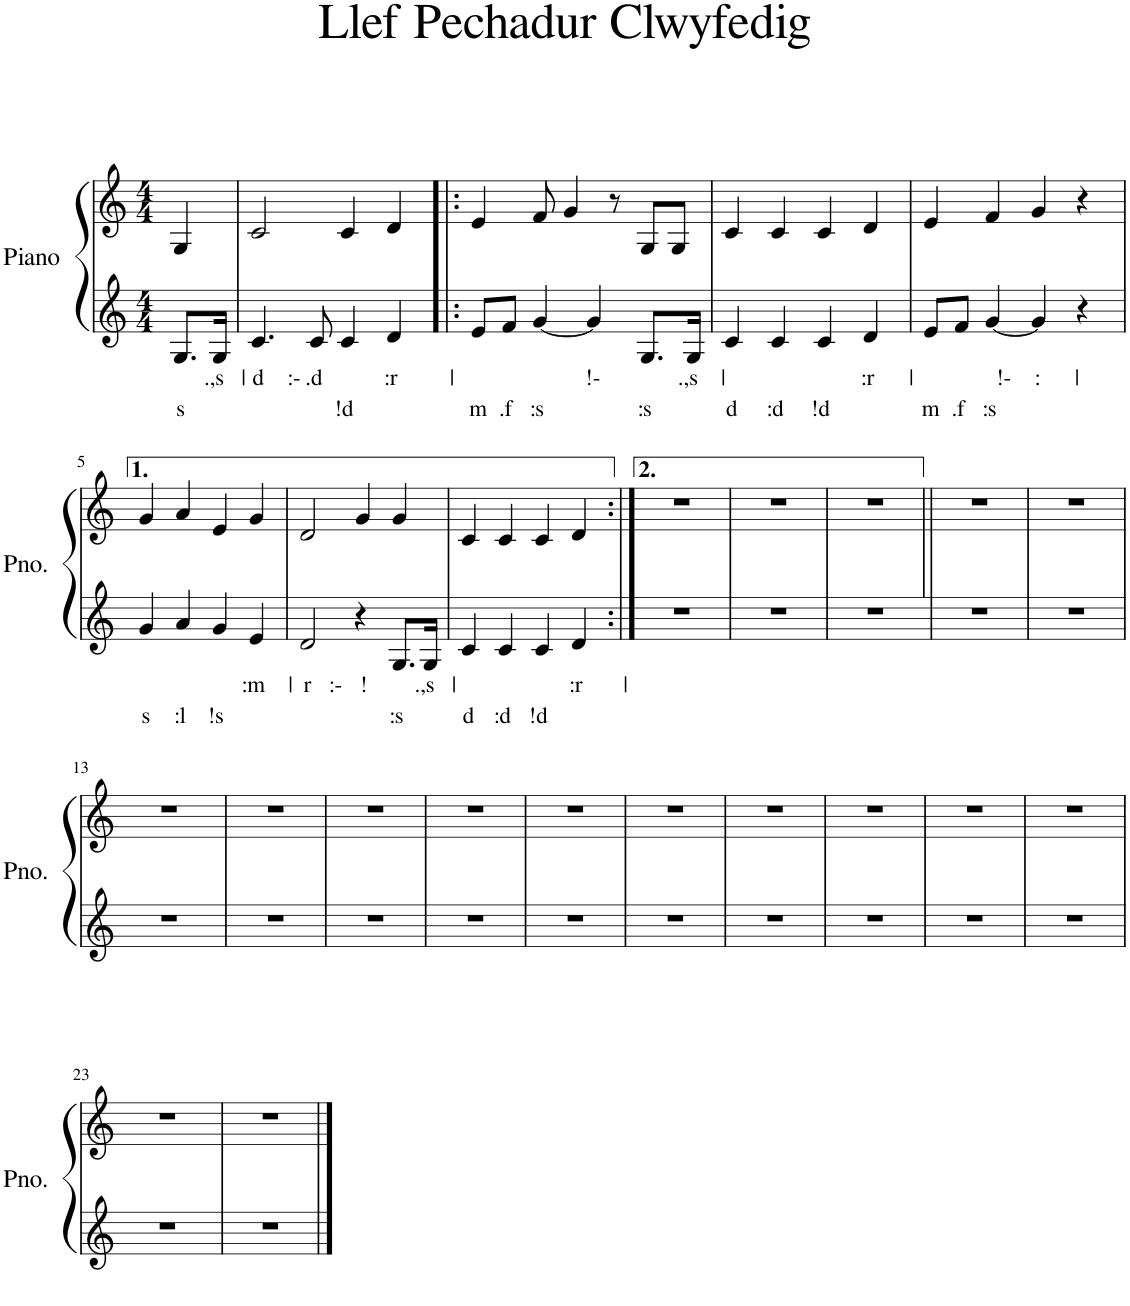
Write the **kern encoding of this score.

**kern	**text	**kern
*part1	*part1	*part1
*staff2	*staff2	*staff1
*I"Piano	*	*
*I'Pno.	*	*
*clefG2	*	*clefG2
*k[]	*	*k[]
*M4/4	*	*M4/4
=	=	=
!	!LO:LY:b	!
8.G/L	s	4G/
!	!LO:LY:b	!
16G/Jk	.,s |	.
=1	=1	=1
!	!LO:LY:b	!
4.c/	d :-	2c/
!	!LO:LY:b	!
8c/	-.d	.
!	!LO:LY:b	!
4c/	\!d	4c/
!	!LO:LY:b	!
4d/	:r |	4d/
=2!|:	=2!|:	=2!|:
!	!LO:LY:b	!
8e/L	m	4e/
!	!LO:LY:b	!
8f/J	.f	.
!	!LO:LY:b	!
[4g/	:s	8f/
.	.	4g/
!	!LO:LY:b	!
4g/]	\!-	.
.	.	8r
!	!LO:LY:b	!
8.G/L	:s	8G/L
.	.	8G/J
!	!LO:LY:b	!
16G/Jk	.,s |	.
=3	=3	=3
!	!LO:LY:b	!
4c/	d	4c/
!	!LO:LY:b	!
4c/	:d	4c/
!	!LO:LY:b	!
4c/	\!d	4c/
!	!LO:LY:b	!
4d/	:r |	4d/
=4	=4	=4
!	!LO:LY:b	!
8e/L	m	4e/
!	!LO:LY:b	!
8f/J	.f	.
!	!LO:LY:b	!
[4g/	:s	4f/
!	!LO:LY:b	!
4g/]	\!- : |	4g/
4r	.	4r
!!LO:LB:g=z
=5	=5	=5
!	!LO:LY:b	!
4g/	s	4g/
!	!LO:LY:b	!
4a/	:l	4a/
!	!LO:LY:b	!
4g/	\!s	4e/
!	!LO:LY:b	!
4e/	:m |	4g/
=6	=6	=6
!	!LO:LY:b	!
2d/	r :- !	2d/
4r	.	4g/
!	!LO:LY:b	!
8.G/L	:s	4g/
!	!LO:LY:b	!
16G/Jk	.,s |	.
=7	=7	=7
!	!LO:LY:b	!
4c/	d	4c/
!	!LO:LY:b	!
4c/	:d	4c/
!	!LO:LY:b	!
4c/	\!d	4c/
!	!LO:LY:b	!
4d/	:r |	4d/
=8:|!	=8:|!	=8:|!
1r	.	1r
=9	=9	=9
1r	.	1r
=10	=10	=10
1r	.	1r
=11||	=11||	=11||
1r	.	1r
=12	=12	=12
1r	.	1r
!!LO:LB:g=z
=13	=13	=13
1r	.	1r
=14	=14	=14
1r	.	1r
=15	=15	=15
1r	.	1r
=16	=16	=16
1r	.	1r
=17	=17	=17
1r	.	1r
=18	=18	=18
1r	.	1r
=19	=19	=19
1r	.	1r
=20	=20	=20
1r	.	1r
=21	=21	=21
1r	.	1r
=22	=22	=22
1r	.	1r
!!LO:LB:g=z
=23	=23	=23
1r	.	1r
=24	=24	=24
1r	.	1r
==	==	==
*-	*-	*-
